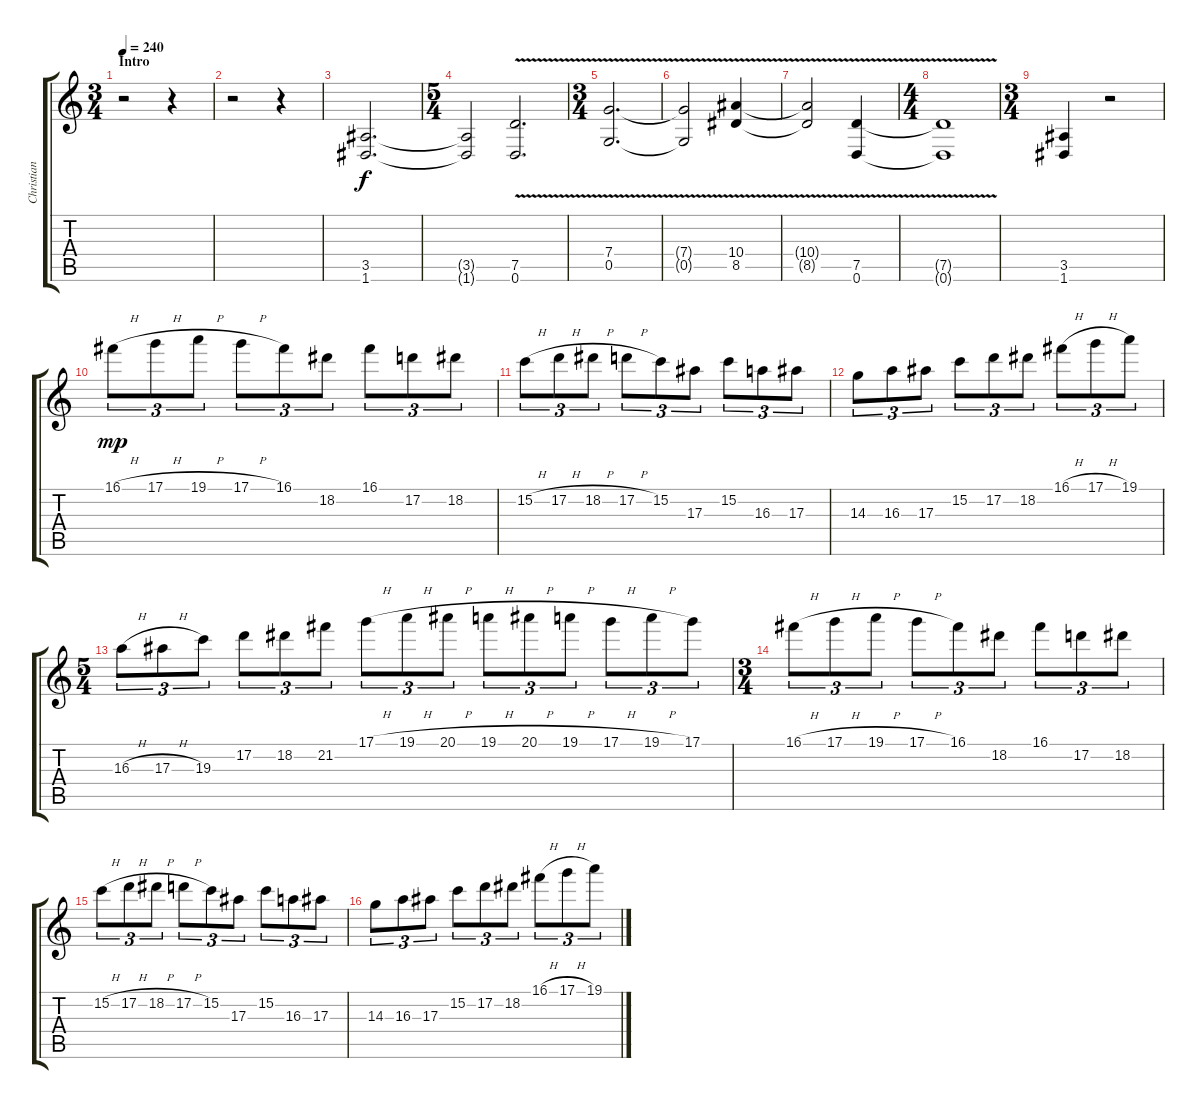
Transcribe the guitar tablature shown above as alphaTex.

\track ("Christian Muenzer" "Christian ") {instrument overdrivenguitar}
\staff {score tabs}
\tuning (D4 A3 F3 C3 G2 D2) {hide}
\ts (3 4)
\section ("" "Intro")
\tempo 240
\clef g2
\ks c
r.2{dy f instrument overdrivenguitar} r.4 |
r.2 r.4 |
(3.5 1.6).2{d} |
\ts (5 4)
(3.5{t} 1.6{t}).2 (7.5{v} 0.6{v}).2{d} |
\ts (3 4)
(7.4{v} 0.5{v}).2{d} |
(7.4{v t} 0.5{v t}).2 (10.4{v} 8.5{v}).4 |
(10.4{v t} 8.5{v t}).2 (7.5{v} 0.6{v}).4 |
\ts (4 4)
(7.5{v t} 0.6{v t}).1 |
\ts (3 4)
(3.5 1.6).4 r.2 |
16.1{h}.8{tu (3 2) dy mp} 17.1{h}.8{tu (3 2)} 19.1{h}.8{tu (3 2)} 17.1{h}.8{tu (3 2)} 16.1.8{tu (3 2)} 18.2.8{tu (3 2)} 16.1.8{tu (3 2)} 17.2.8{tu (3 2)} 18.2.8{tu (3 2)} |
15.2{h}.8{tu (3 2)} 17.2{h}.8{tu (3 2)} 18.2{h}.8{tu (3 2)} 17.2{h}.8{tu (3 2)} 15.2.8{tu (3 2)} 17.3.8{tu (3 2)} 15.2.8{tu (3 2)} 16.3.8{tu (3 2)} 17.3.8{tu (3 2)} |
14.3.8{tu (3 2)} 16.3.8{tu (3 2)} 17.3.8{tu (3 2)} 15.2.8{tu (3 2)} 17.2.8{tu (3 2)} 18.2.8{tu (3 2)} 16.1{h}.8{tu (3 2)} 17.1{h}.8{tu (3 2)} 19.1.8{tu (3 2)} |
\ts (5 4)
16.3{h}.8{tu (3 2)} 17.3{h}.8{tu (3 2)} 19.3.8{tu (3 2)} 17.2.8{tu (3 2)} 18.2.8{tu (3 2)} 21.2.8{tu (3 2)} 17.1{h}.8{tu (3 2)} 19.1{h}.8{tu (3 2)} 20.1{h}.8{tu (3 2)} 19.1{h}.8{tu (3 2)} 20.1{h}.8{tu (3 2)} 19.1{h}.8{tu (3 2)} 17.1{h}.8{tu (3 2)} 19.1{h}.8{tu (3 2)} 17.1.8{tu (3 2)} |
\ts (3 4)
16.1{h}.8{tu (3 2)} 17.1{h}.8{tu (3 2)} 19.1{h}.8{tu (3 2)} 17.1{h}.8{tu (3 2)} 16.1.8{tu (3 2)} 18.2.8{tu (3 2)} 16.1.8{tu (3 2)} 17.2.8{tu (3 2)} 18.2.8{tu (3 2)} |
15.2{h}.8{tu (3 2)} 17.2{h}.8{tu (3 2)} 18.2{h}.8{tu (3 2)} 17.2{h}.8{tu (3 2)} 15.2.8{tu (3 2)} 17.3.8{tu (3 2)} 15.2.8{tu (3 2)} 16.3.8{tu (3 2)} 17.3.8{tu (3 2)} |
14.3.8{tu (3 2)} 16.3.8{tu (3 2)} 17.3.8{tu (3 2)} 15.2.8{tu (3 2)} 17.2.8{tu (3 2)} 18.2.8{tu (3 2)} 16.1{h}.8{tu (3 2)} 17.1{h}.8{tu (3 2)} 19.1.8{tu (3 2)}
